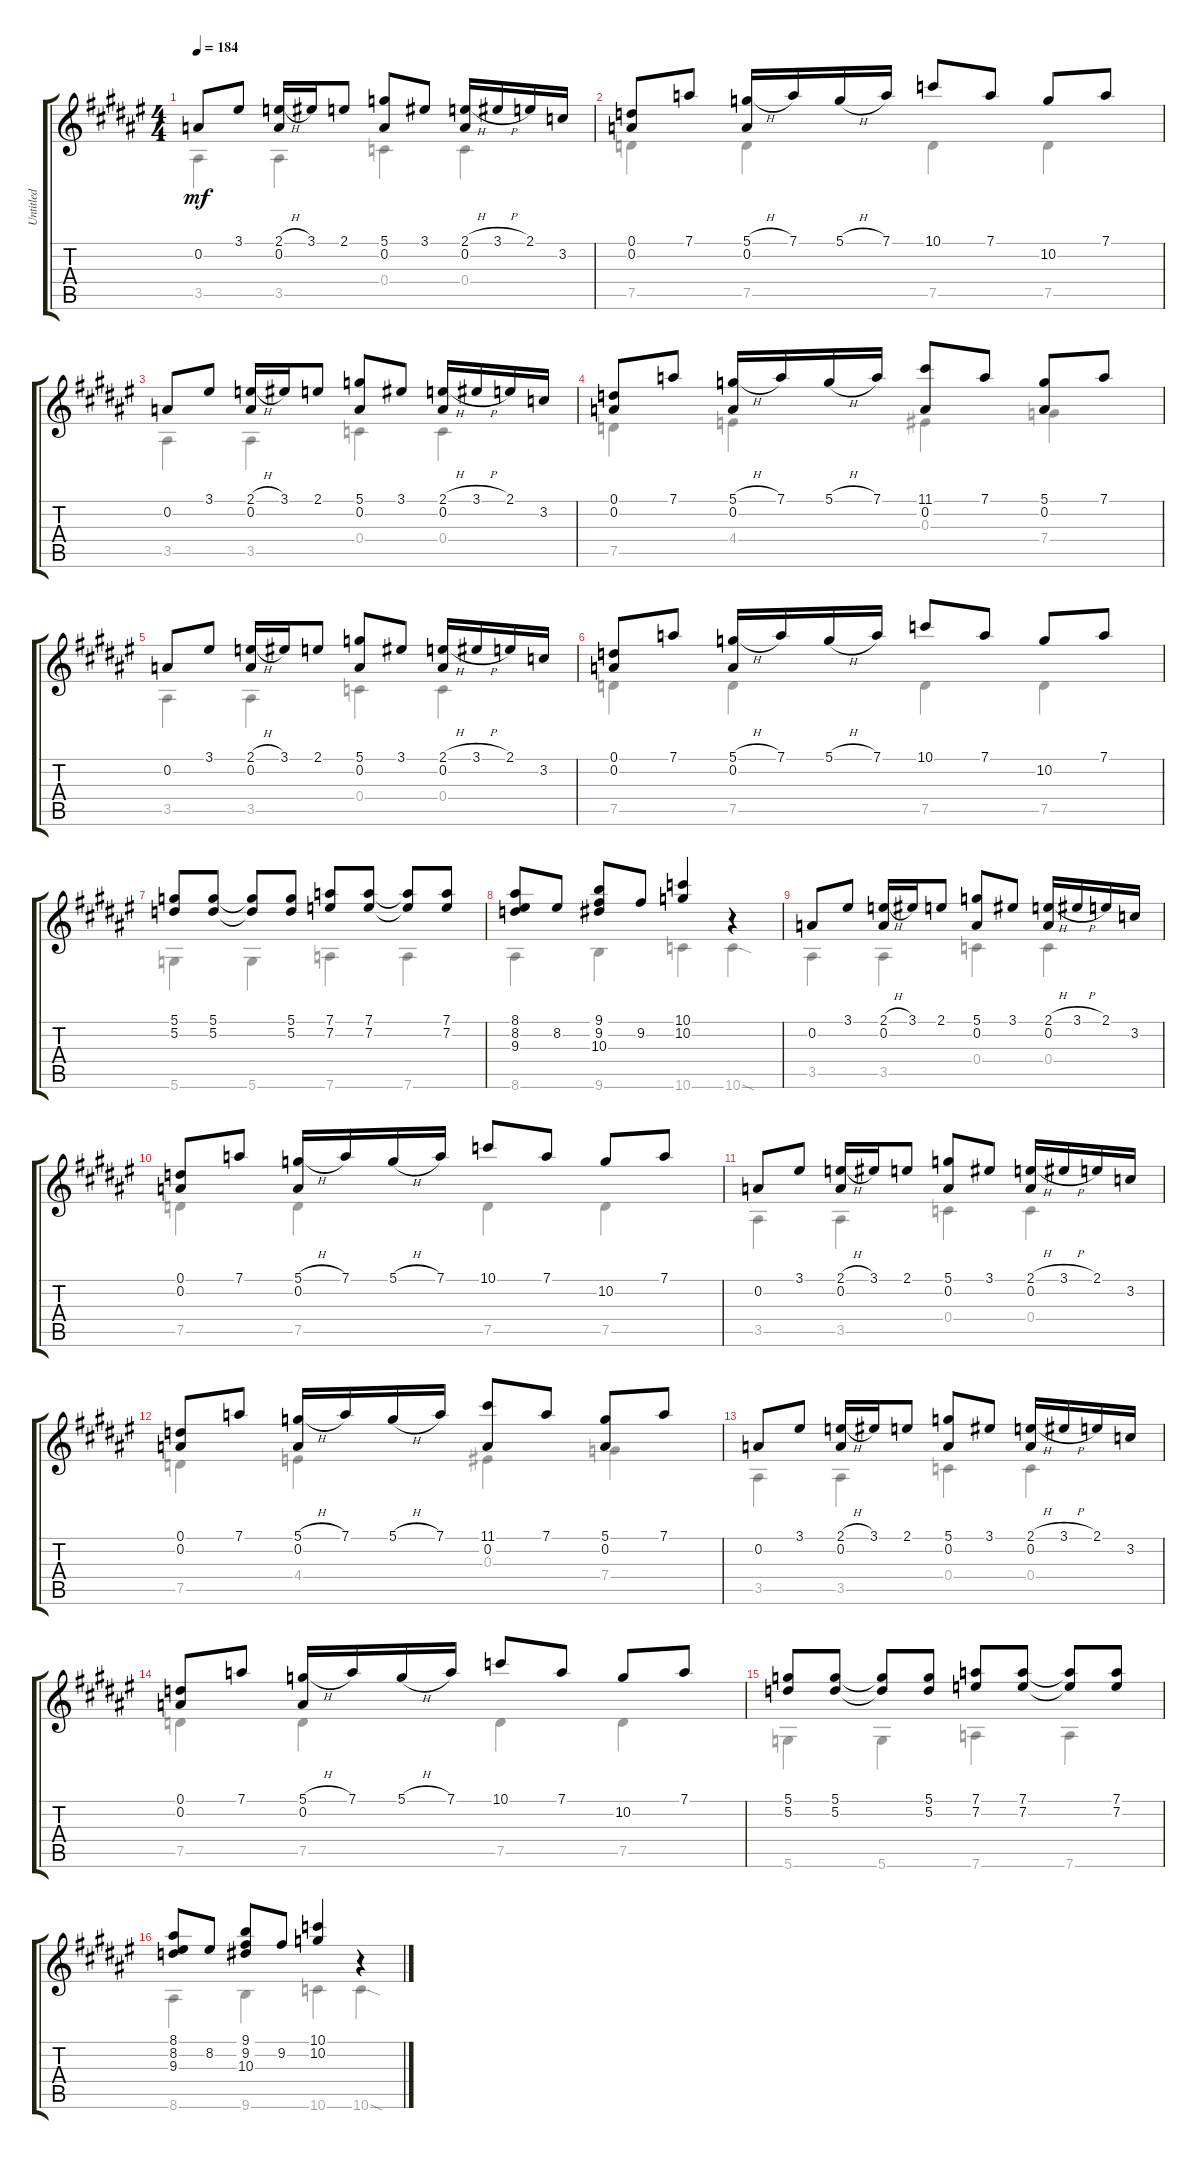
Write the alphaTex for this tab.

\track ("Untitled" "Untitled") {instrument acousticguitarnylon}
\staff {score tabs}
\tuning (D4 A3 F3 C3 G2 D2) {hide}
\voice
\ts (4 4)
\tempo 184
\clef g2
\ks d#minor
0.2.8{dy mf} 3.1.8 (2.1{h} 0.2).16 3.1.16 2.1.8 (5.1 0.2).8 3.1.8 (2.1{h} 0.2).16 3.1{h}.16 2.1.16 3.2.16 |
(0.1 0.2).8 7.1.8 (5.1{h} 0.2).16 7.1.16 5.1{h}.16 7.1.16 10.1.8 7.1.8 10.2.8 7.1.8 |
0.2.8 3.1.8 (2.1{h} 0.2).16 3.1.16 2.1.8 (5.1 0.2).8 3.1.8 (2.1{h} 0.2).16 3.1{h}.16 2.1.16 3.2.16 |
(0.1 0.2).8 7.1.8 (5.1{h} 0.2).16 7.1.16 5.1{h}.16 7.1.16 (11.1 0.2).8 7.1.8 (5.1 0.2).8 7.1.8 |
0.2.8 3.1.8 (2.1{h} 0.2).16 3.1.16 2.1.8 (5.1 0.2).8 3.1.8 (2.1{h} 0.2).16 3.1{h}.16 2.1.16 3.2.16 |
(0.1 0.2).8 7.1.8 (5.1{h} 0.2).16 7.1.16 5.1{h}.16 7.1.16 10.1.8 7.1.8 10.2.8 7.1.8 |
(5.1 5.2).8 (5.1 5.2).8 (5.1{t} 5.2{t}).8 (5.1 5.2).8 (7.1 7.2).8 (7.1 7.2).8 (7.1{t} 7.2{t}).8 (7.1 7.2).8 |
(8.1 8.2 9.3).8 8.2.8 (9.1 9.2 10.3).8 9.2.8 (10.1 10.2).4 r.4 |
0.2.8 3.1.8 (2.1{h} 0.2).16 3.1.16 2.1.8 (5.1 0.2).8 3.1.8 (2.1{h} 0.2).16 3.1{h}.16 2.1.16 3.2.16 |
(0.1 0.2).8 7.1.8 (5.1{h} 0.2).16 7.1.16 5.1{h}.16 7.1.16 10.1.8 7.1.8 10.2.8 7.1.8 |
0.2.8 3.1.8 (2.1{h} 0.2).16 3.1.16 2.1.8 (5.1 0.2).8 3.1.8 (2.1{h} 0.2).16 3.1{h}.16 2.1.16 3.2.16 |
(0.1 0.2).8 7.1.8 (5.1{h} 0.2).16 7.1.16 5.1{h}.16 7.1.16 (11.1 0.2).8 7.1.8 (5.1 0.2).8 7.1.8 |
0.2.8 3.1.8 (2.1{h} 0.2).16 3.1.16 2.1.8 (5.1 0.2).8 3.1.8 (2.1{h} 0.2).16 3.1{h}.16 2.1.16 3.2.16 |
(0.1 0.2).8 7.1.8 (5.1{h} 0.2).16 7.1.16 5.1{h}.16 7.1.16 10.1.8 7.1.8 10.2.8 7.1.8 |
(5.1 5.2).8 (5.1 5.2).8 (5.1{t} 5.2{t}).8 (5.1 5.2).8 (7.1 7.2).8 (7.1 7.2).8 (7.1{t} 7.2{t}).8 (7.1 7.2).8 |
(8.1 8.2 9.3).8 8.2.8 (9.1 9.2 10.3).8 9.2.8 (10.1 10.2).4 r.4
\voice
\clef g2
\ottava regular
\simile none
\ks d#minor
3.5.4{dy mf} 3.5.4 0.4.4 0.4.4 |
7.5.4 7.5.4 7.5.4 7.5.4 |
3.5.4 3.5.4 0.4.4 0.4.4 |
7.5.4 4.4.4 0.3.4 7.4.4 |
3.5.4 3.5.4 0.4.4 0.4.4 |
7.5.4 7.5.4 7.5.4 7.5.4 |
5.6.4 5.6.4 7.6.4 7.6.4 |
8.6.4 9.6.4 10.6.4 10.6{sod}.4 |
3.5.4 3.5.4 0.4.4 0.4.4 |
7.5.4 7.5.4 7.5.4 7.5.4 |
3.5.4 3.5.4 0.4.4 0.4.4 |
7.5.4 4.4.4 0.3.4 7.4.4 |
3.5.4 3.5.4 0.4.4 0.4.4 |
7.5.4 7.5.4 7.5.4 7.5.4 |
5.6.4 5.6.4 7.6.4 7.6.4 |
8.6.4 9.6.4 10.6.4 10.6{sod}.4
